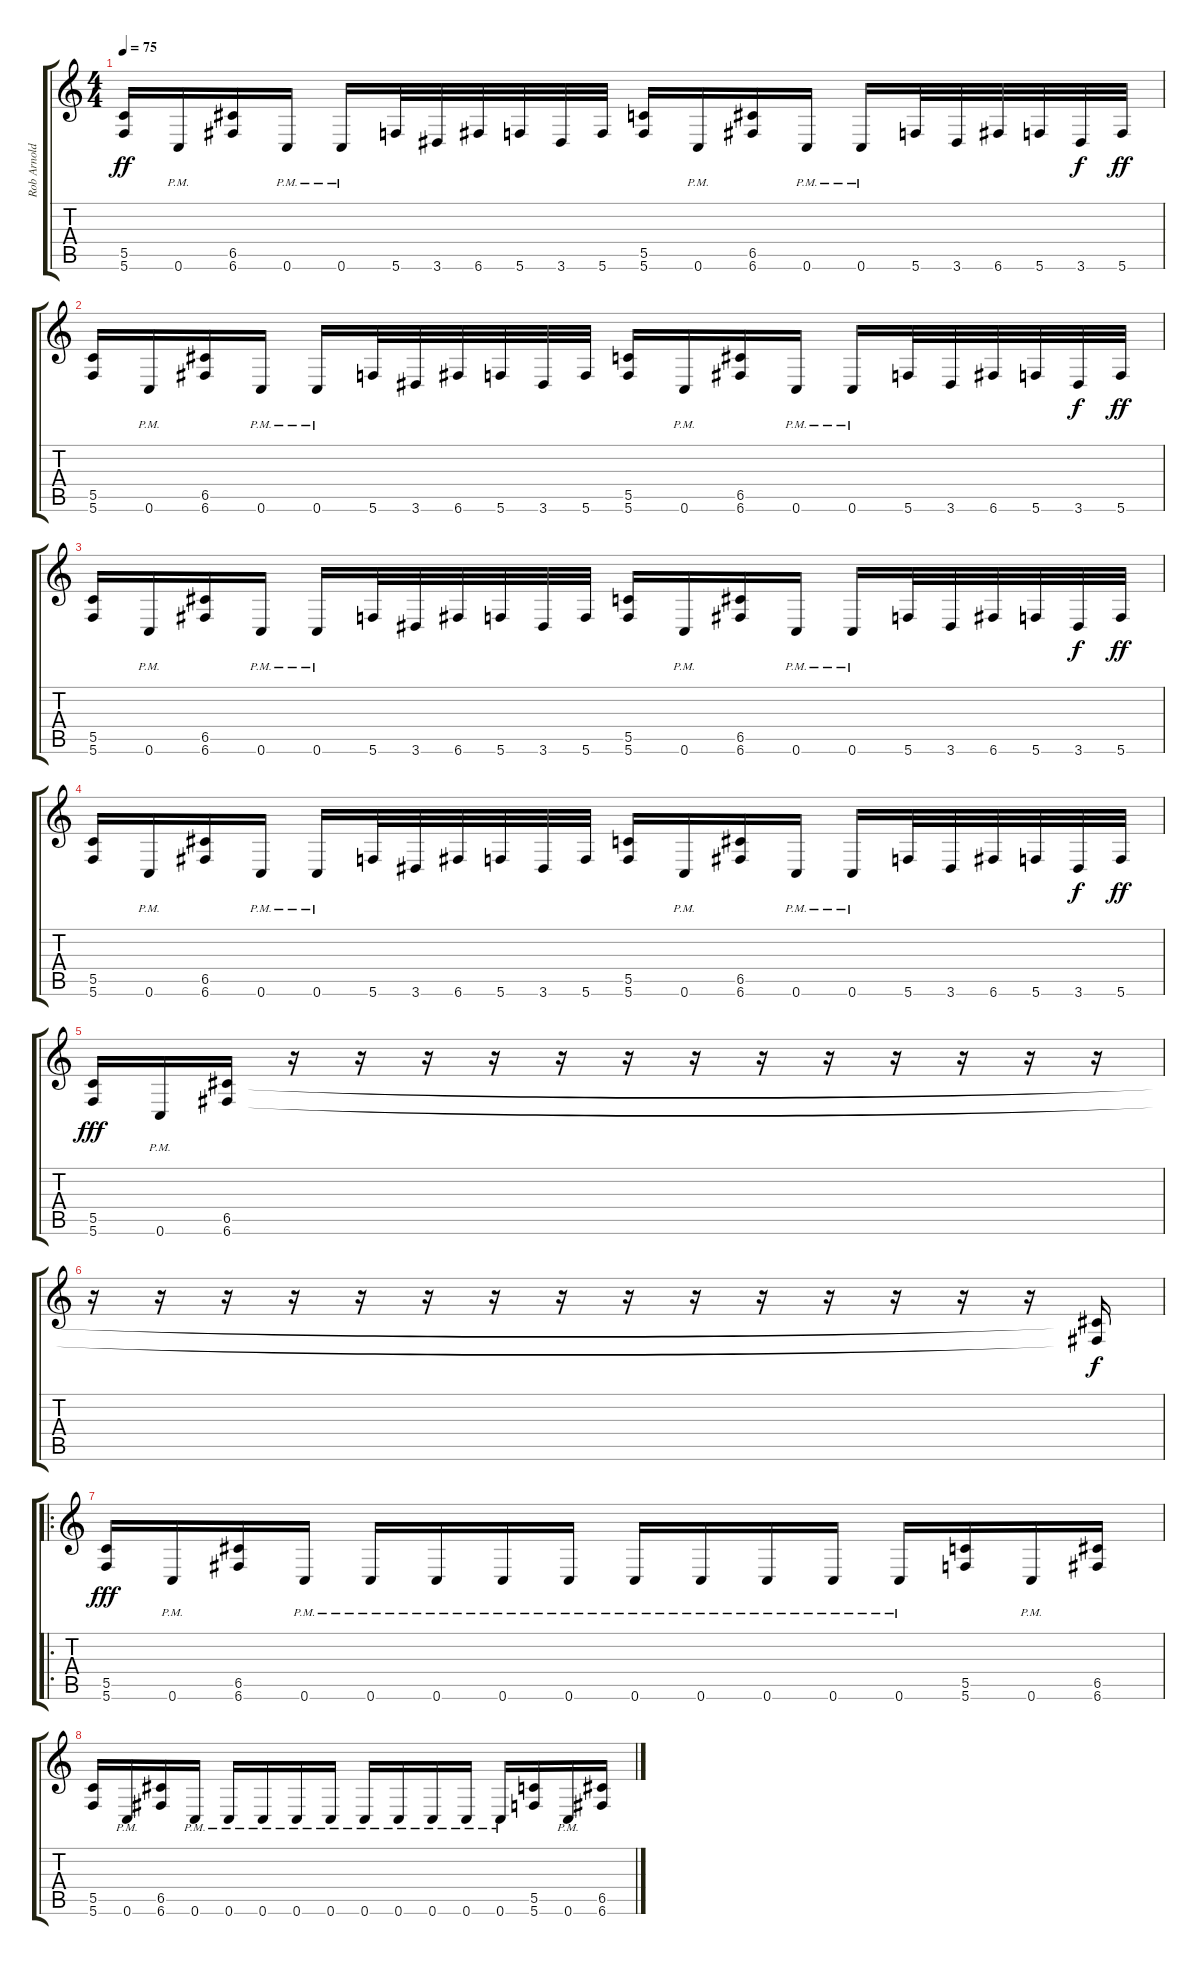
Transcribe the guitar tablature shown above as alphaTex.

\track ("Rob Arnold" "Rob Arnold") {instrument distortionguitar}
\staff {score tabs}
\tuning (D4 A3 F3 C3 G2 C2) {hide}
\ts (4 4)
\tempo 75
\clef g2
\ks c
(5.5 5.6).16{dy ff} 0.6{pm}.16 (6.5 6.6).16 0.6{pm}.16 0.6{pm}.16 5.6.32 3.6.32 6.6.32 5.6.32 3.6.32 5.6.32 (5.5 5.6).16 0.6{pm}.16 (6.5 6.6).16 0.6{pm}.16 0.6{pm}.16 5.6.32 3.6.32 6.6.32 5.6.32 3.6.32{dy f} 5.6.32{dy ff} |
(5.5 5.6).16 0.6{pm}.16 (6.5 6.6).16 0.6{pm}.16 0.6{pm}.16 5.6.32 3.6.32 6.6.32 5.6.32 3.6.32 5.6.32 (5.5 5.6).16 0.6{pm}.16 (6.5 6.6).16 0.6{pm}.16 0.6{pm}.16 5.6.32 3.6.32 6.6.32 5.6.32 3.6.32{dy f} 5.6.32{dy ff} |
(5.5 5.6).16 0.6{pm}.16 (6.5 6.6).16 0.6{pm}.16 0.6{pm}.16 5.6.32 3.6.32 6.6.32 5.6.32 3.6.32 5.6.32 (5.5 5.6).16 0.6{pm}.16 (6.5 6.6).16 0.6{pm}.16 0.6{pm}.16 5.6.32 3.6.32 6.6.32 5.6.32 3.6.32{dy f} 5.6.32{dy ff} |
(5.5 5.6).16 0.6{pm}.16 (6.5 6.6).16 0.6{pm}.16 0.6{pm}.16 5.6.32 3.6.32 6.6.32 5.6.32 3.6.32 5.6.32 (5.5 5.6).16 0.6{pm}.16 (6.5 6.6).16 0.6{pm}.16 0.6{pm}.16 5.6.32 3.6.32 6.6.32 5.6.32 3.6.32{dy f} 5.6.32{dy ff} |
(5.5 5.6).16{dy fff} 0.6{pm}.16 (6.5 6.6).16 r.16 r.16 r.16 r.16 r.16 r.16 r.16 r.16 r.16 r.16 r.16 r.16 r.16 |
r.16 r.16 r.16 r.16 r.16 r.16 r.16 r.16 r.16 r.16 r.16 r.16 r.16 r.16 r.16 (6.5{t} 6.6{t}).16{dy f} |
\ro
(5.5 5.6).16{dy fff} 0.6{pm}.16 (6.5 6.6).16 0.6{pm}.16 0.6{pm}.16 0.6{pm}.16 0.6{pm}.16 0.6{pm}.16 0.6{pm}.16 0.6{pm}.16 0.6{pm}.16 0.6{pm}.16 0.6{pm}.16 (5.5 5.6).16 0.6{pm}.16 (6.5 6.6).16 |
(5.5 5.6).16 0.6{pm}.16 (6.5 6.6).16 0.6{pm}.16 0.6{pm}.16 0.6{pm}.16 0.6{pm}.16 0.6{pm}.16 0.6{pm}.16 0.6{pm}.16 0.6{pm}.16 0.6{pm}.16 0.6{pm}.16 (5.5 5.6).16 0.6{pm}.16 (6.5 6.6).16
